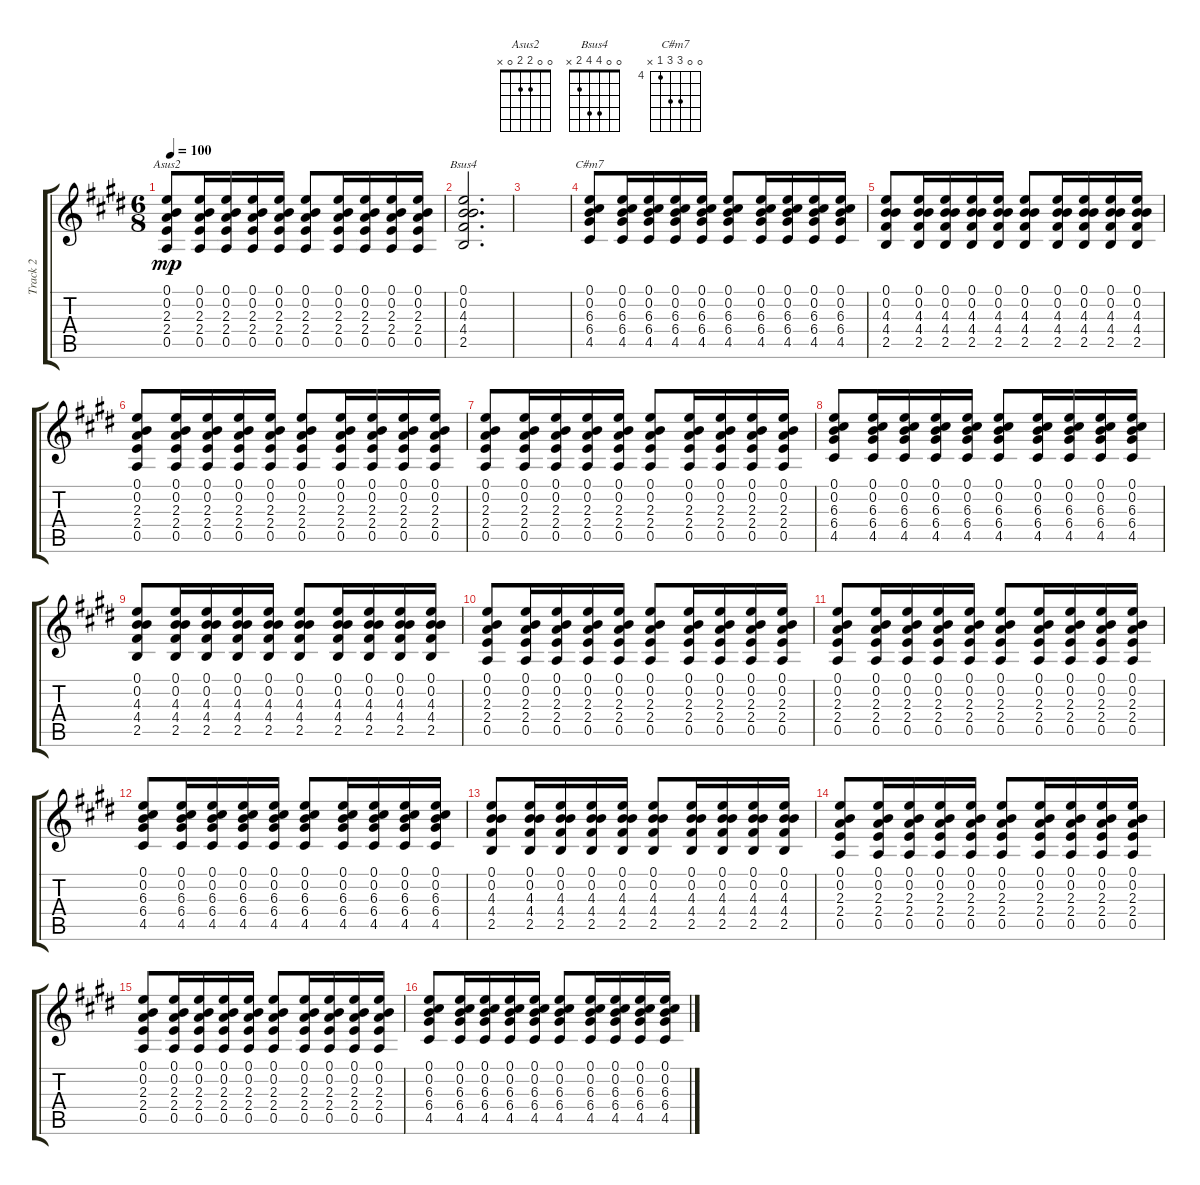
\track ("Track 2" "Track 2") {instrument acousticguitarsteel}
\staff {score tabs}
\tuning (E4 B3 G3 D3 A2 E2) {hide}
\chord ("Asus2" 0 0 2 2 0 x)
\chord ("Bsus4" 0 0 4 4 2 x)
\chord ("C#m7" 0 0 6 6 4 x) {firstfret 4}
\ts (6 8)
\tempo 100
\clef g2
\ks c#minor
(0.1 0.2 2.3 2.4 0.5).8{ch "Asus2" dy mp} (0.1 0.2 2.3 2.4 0.5).16 (0.1 0.2 2.3 2.4 0.5).16 (0.1 0.2 2.3 2.4 0.5).16 (0.1 0.2 2.3 2.4 0.5).16 (0.1 0.2 2.3 2.4 0.5).8 (0.1 0.2 2.3 2.4 0.5).16 (0.1 0.2 2.3 2.4 0.5).16 (0.1 0.2 2.3 2.4 0.5).16 (0.1 0.2 2.3 2.4 0.5).16 |
(0.1 0.2 4.3 4.4 2.5).2{d ch "Bsus4"} |
|
(0.1 0.2 6.3 6.4 4.5).8{ch "C#m7"} (0.1 0.2 6.3 6.4 4.5).16 (0.1 0.2 6.3 6.4 4.5).16 (0.1 0.2 6.3 6.4 4.5).16 (0.1 0.2 6.3 6.4 4.5).16 (0.1 0.2 6.3 6.4 4.5).8 (0.1 0.2 6.3 6.4 4.5).16 (0.1 0.2 6.3 6.4 4.5).16 (0.1 0.2 6.3 6.4 4.5).16 (0.1 0.2 6.3 6.4 4.5).16 |
(0.1 0.2 4.3 4.4 2.5).8 (0.1 0.2 4.3 4.4 2.5).16 (0.1 0.2 4.3 4.4 2.5).16 (0.1 0.2 4.3 4.4 2.5).16 (0.1 0.2 4.3 4.4 2.5).16 (0.1 0.2 4.3 4.4 2.5).8 (0.1 0.2 4.3 4.4 2.5).16 (0.1 0.2 4.3 4.4 2.5).16 (0.1 0.2 4.3 4.4 2.5).16 (0.1 0.2 4.3 4.4 2.5).16 |
(0.1 0.2 2.3 2.4 0.5).8 (0.1 0.2 2.3 2.4 0.5).16 (0.1 0.2 2.3 2.4 0.5).16 (0.1 0.2 2.3 2.4 0.5).16 (0.1 0.2 2.3 2.4 0.5).16 (0.1 0.2 2.3 2.4 0.5).8 (0.1 0.2 2.3 2.4 0.5).16 (0.1 0.2 2.3 2.4 0.5).16 (0.1 0.2 2.3 2.4 0.5).16 (0.1 0.2 2.3 2.4 0.5).16 |
(0.1 0.2 2.3 2.4 0.5).8 (0.1 0.2 2.3 2.4 0.5).16 (0.1 0.2 2.3 2.4 0.5).16 (0.1 0.2 2.3 2.4 0.5).16 (0.1 0.2 2.3 2.4 0.5).16 (0.1 0.2 2.3 2.4 0.5).8 (0.1 0.2 2.3 2.4 0.5).16 (0.1 0.2 2.3 2.4 0.5).16 (0.1 0.2 2.3 2.4 0.5).16 (0.1 0.2 2.3 2.4 0.5).16 |
(0.1 0.2 6.3 6.4 4.5).8 (0.1 0.2 6.3 6.4 4.5).16 (0.1 0.2 6.3 6.4 4.5).16 (0.1 0.2 6.3 6.4 4.5).16 (0.1 0.2 6.3 6.4 4.5).16 (0.1 0.2 6.3 6.4 4.5).8 (0.1 0.2 6.3 6.4 4.5).16 (0.1 0.2 6.3 6.4 4.5).16 (0.1 0.2 6.3 6.4 4.5).16 (0.1 0.2 6.3 6.4 4.5).16 |
(0.1 0.2 4.3 4.4 2.5).8 (0.1 0.2 4.3 4.4 2.5).16 (0.1 0.2 4.3 4.4 2.5).16 (0.1 0.2 4.3 4.4 2.5).16 (0.1 0.2 4.3 4.4 2.5).16 (0.1 0.2 4.3 4.4 2.5).8 (0.1 0.2 4.3 4.4 2.5).16 (0.1 0.2 4.3 4.4 2.5).16 (0.1 0.2 4.3 4.4 2.5).16 (0.1 0.2 4.3 4.4 2.5).16 |
(0.1 0.2 2.3 2.4 0.5).8 (0.1 0.2 2.3 2.4 0.5).16 (0.1 0.2 2.3 2.4 0.5).16 (0.1 0.2 2.3 2.4 0.5).16 (0.1 0.2 2.3 2.4 0.5).16 (0.1 0.2 2.3 2.4 0.5).8 (0.1 0.2 2.3 2.4 0.5).16 (0.1 0.2 2.3 2.4 0.5).16 (0.1 0.2 2.3 2.4 0.5).16 (0.1 0.2 2.3 2.4 0.5).16 |
(0.1 0.2 2.3 2.4 0.5).8 (0.1 0.2 2.3 2.4 0.5).16 (0.1 0.2 2.3 2.4 0.5).16 (0.1 0.2 2.3 2.4 0.5).16 (0.1 0.2 2.3 2.4 0.5).16 (0.1 0.2 2.3 2.4 0.5).8 (0.1 0.2 2.3 2.4 0.5).16 (0.1 0.2 2.3 2.4 0.5).16 (0.1 0.2 2.3 2.4 0.5).16 (0.1 0.2 2.3 2.4 0.5).16 |
(0.1 0.2 6.3 6.4 4.5).8 (0.1 0.2 6.3 6.4 4.5).16 (0.1 0.2 6.3 6.4 4.5).16 (0.1 0.2 6.3 6.4 4.5).16 (0.1 0.2 6.3 6.4 4.5).16 (0.1 0.2 6.3 6.4 4.5).8 (0.1 0.2 6.3 6.4 4.5).16 (0.1 0.2 6.3 6.4 4.5).16 (0.1 0.2 6.3 6.4 4.5).16 (0.1 0.2 6.3 6.4 4.5).16 |
(0.1 0.2 4.3 4.4 2.5).8 (0.1 0.2 4.3 4.4 2.5).16 (0.1 0.2 4.3 4.4 2.5).16 (0.1 0.2 4.3 4.4 2.5).16 (0.1 0.2 4.3 4.4 2.5).16 (0.1 0.2 4.3 4.4 2.5).8 (0.1 0.2 4.3 4.4 2.5).16 (0.1 0.2 4.3 4.4 2.5).16 (0.1 0.2 4.3 4.4 2.5).16 (0.1 0.2 4.3 4.4 2.5).16 |
(0.1 0.2 2.3 2.4 0.5).8 (0.1 0.2 2.3 2.4 0.5).16 (0.1 0.2 2.3 2.4 0.5).16 (0.1 0.2 2.3 2.4 0.5).16 (0.1 0.2 2.3 2.4 0.5).16 (0.1 0.2 2.3 2.4 0.5).8 (0.1 0.2 2.3 2.4 0.5).16 (0.1 0.2 2.3 2.4 0.5).16 (0.1 0.2 2.3 2.4 0.5).16 (0.1 0.2 2.3 2.4 0.5).16 |
(0.1 0.2 2.3 2.4 0.5).8 (0.1 0.2 2.3 2.4 0.5).16 (0.1 0.2 2.3 2.4 0.5).16 (0.1 0.2 2.3 2.4 0.5).16 (0.1 0.2 2.3 2.4 0.5).16 (0.1 0.2 2.3 2.4 0.5).8 (0.1 0.2 2.3 2.4 0.5).16 (0.1 0.2 2.3 2.4 0.5).16 (0.1 0.2 2.3 2.4 0.5).16 (0.1 0.2 2.3 2.4 0.5).16 |
(0.1 0.2 6.3 6.4 4.5).8 (0.1 0.2 6.3 6.4 4.5).16 (0.1 0.2 6.3 6.4 4.5).16 (0.1 0.2 6.3 6.4 4.5).16 (0.1 0.2 6.3 6.4 4.5).16 (0.1 0.2 6.3 6.4 4.5).8 (0.1 0.2 6.3 6.4 4.5).16 (0.1 0.2 6.3 6.4 4.5).16 (0.1 0.2 6.3 6.4 4.5).16 (0.1 0.2 6.3 6.4 4.5).16
